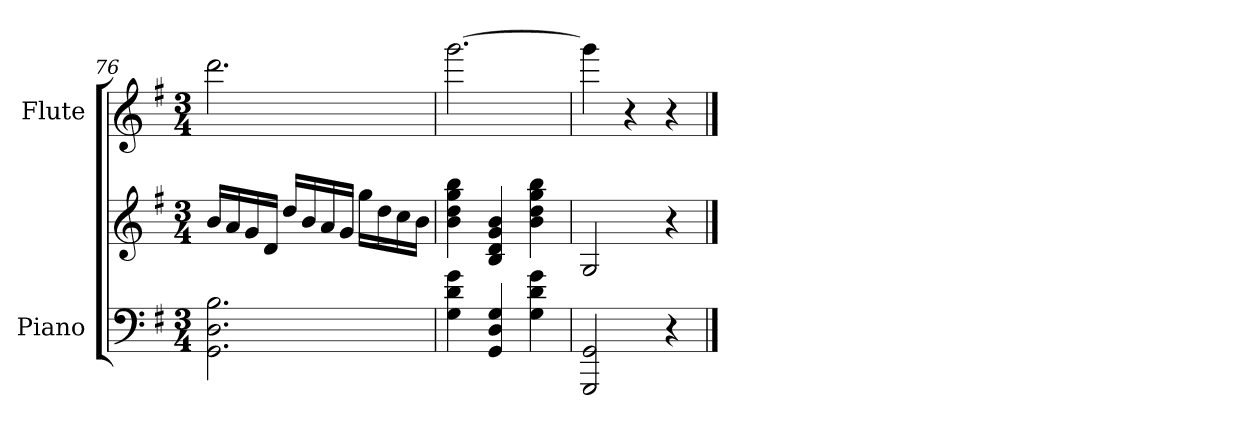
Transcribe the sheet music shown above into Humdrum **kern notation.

**kern	**kern	**kern
*part2	*part2	*part1
*staff3	*staff2	*staff1
*I"Piano	*	*I"Flute
*I'Pno	*	*
*clefF4	*clefG2	*clefG2
*k[f#]	*k[f#]	*k[f#]
*G:	*G:	*G:
*M3/4	*M3/4	*M3/4
=76	=76	=76
2.GG\ 2.D\ 2.B\	16b/LL	2.ddd\
.	16a/	.
.	16g/	.
.	16d/JJ	.
.	16dd/LL	.
.	16b/	.
.	16a/	.
.	16g/JJ	.
.	16gg\LL	.
.	16dd\	.
.	16cc\	.
.	16b\JJ	.
=77	=77	=77
4G\ 4d\ 4g\	4b\ 4dd\ 4gg\ 4bb\	[2.ggg\
4GG/ 4D/ 4G/	4B/ 4d/ 4g/ 4b/	.
4G\ 4d\ 4g\	4b\ 4dd\ 4gg\ 4bb\	.
!!LO:LB:g=z
=78	=78	=78
2GGG/ 2GG/	2G/	4ggg\]
.	.	4r
4r	4r	4r
==	==	==
*-	*-	*-
